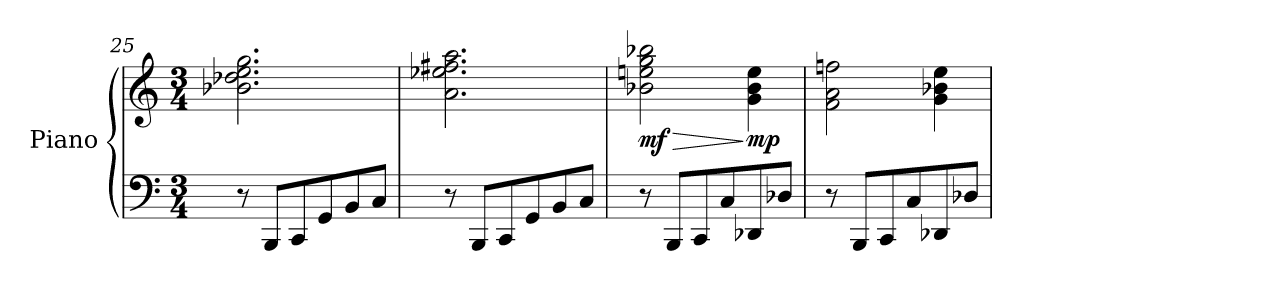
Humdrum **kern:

**kern	**kern	**dynam
*part1	*part1	*part1
*staff2	*staff1	*staff1/2
*I"Piano	*	*
*I'Pno.	*	*
*clefF4	*clefG2	*
*k[]	*k[]	*
*M3/4	*M3/4	*
=25	=25	=25
8r	2.b-X\ 2.dd-X\ 2.ee\ 2.gg\	.
8BBB/L	.	.
8CC/	.	.
8GG/	.	.
8BB/	.	.
8C/J	.	.
=26	=26	=26
8r	2.a\ 2.ee-X\ 2.ff#X\ 2.aa\	.
8BBB/L	.	.
8CC/	.	.
8GG/	.	.
8BB/	.	.
8C/J	.	.
=27	=27	=27
!	!	!LO:HP:b
!	!	!LO:DY:n=1:b
8r	2b-X\ 2een\ 2gg\ 2bb-X\	> mf
8BBB/L	.	.
8CC/	.	.
8C/	.	.
!	!	!LO:DY:n=2:b
8DD-X/	4g\ 4b-\ 4ee\	] mp
8D-X/J	.	.
=28	=28	=28
!	!	!LO:DY:b
8r	2f\ 2a\ 2ffn\	other-dynamics
8BBB/L	.	.
8CC/	.	.
8C/	.	.
8DD-X/	4g\ 4b-X\ 4ee\	.
8D-X/J	.	.
=	=	=
*-	*-	*-
